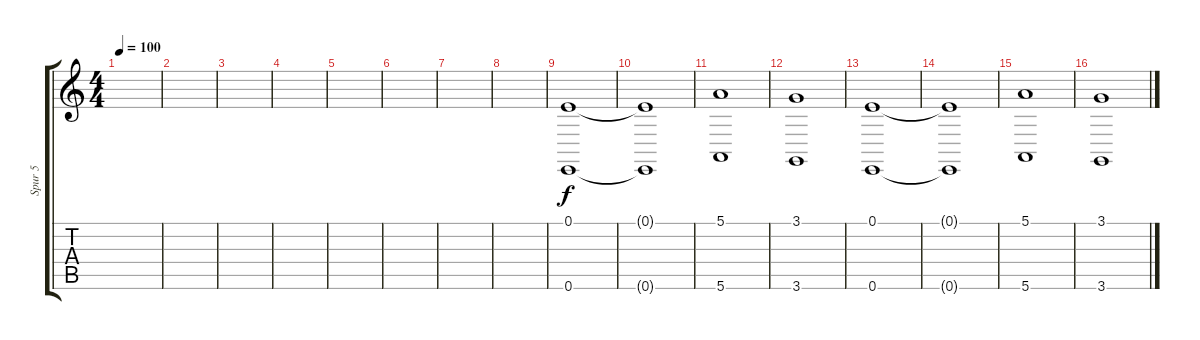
\track ("Spur 5" "Spur 5") {instrument choiraahs}
\staff {score tabs}
\tuning (E4 B3 G3 D3 A2 E2) {hide}
\ts (4 4)
\tempo 100
\clef g2
\ks c
|
|
|
|
|
|
|
|
(0.1 0.6).1 |
(0.1{t} 0.6{t}).1 |
(5.1 5.6).1 |
(3.1 3.6).1 |
(0.1 0.6).1 |
(0.1{t} 0.6{t}).1 |
(5.1 5.6).1 |
(3.1 3.6).1
